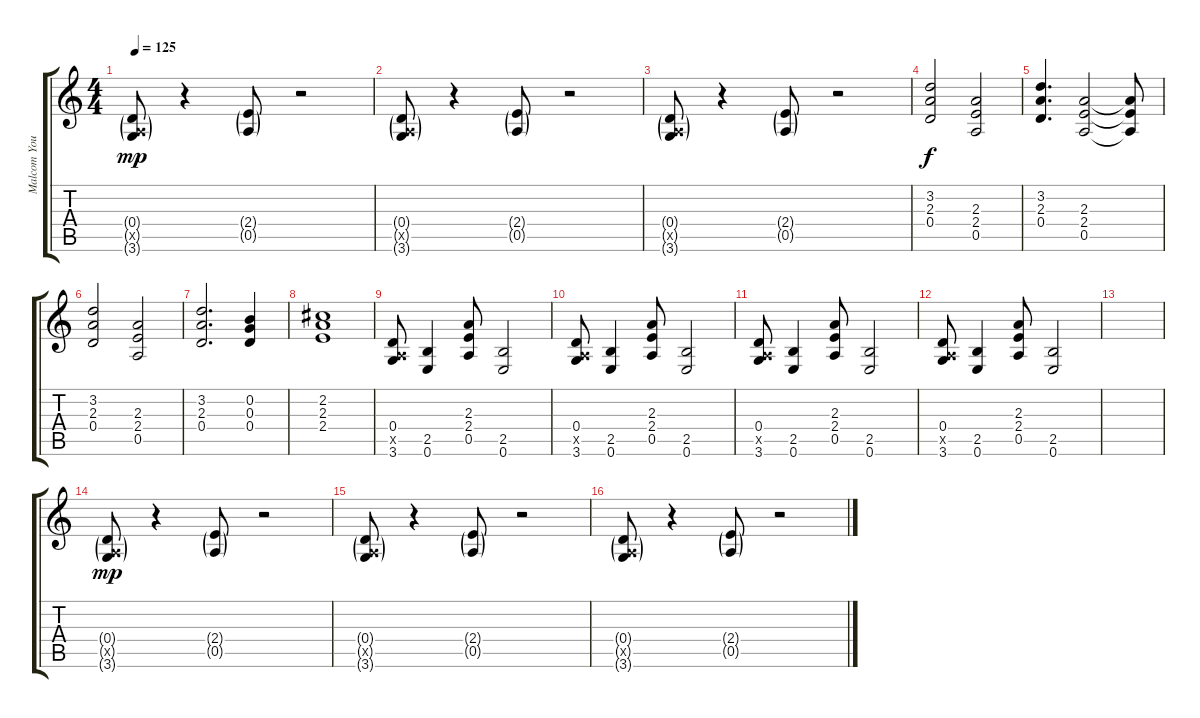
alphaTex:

\track ("Malcom Young" "Malcom You") {instrument distortionguitar}
\staff {score tabs}
\tuning (E4 B3 G3 D3 A2 E2) {hide}
\ts (4 4)
\tempo 125
\clef g2
\ks c
(0.4{g} 0.5{g x} 3.6{g}).8{dy mp} r.4 (2.4{g} 0.5{g}).8 r.2 |
(0.4{g} 0.5{g x} 3.6{g}).8 r.4 (2.4{g} 0.5{g}).8 r.2 |
(0.4{g} 0.5{g x} 3.6{g}).8 r.4 (2.4{g} 0.5{g}).8 r.2 |
(3.2 2.3 0.4).2{dy f} (2.3 2.4 0.5).2 |
(3.2 2.3 0.4).4{d} (2.3 2.4 0.5).2 (2.3{t} 2.4{t} 0.5{t}).8 |
(3.2 2.3 0.4).2 (2.3 2.4 0.5).2 |
(3.2 2.3 0.4).2{d} (0.2 0.3 0.4).4 |
(2.2 2.3 2.4).1 |
(0.4 0.5{x} 3.6).8 (2.5 0.6).4 (2.3 2.4 0.5).8 (2.5 0.6).2 |
(0.4 0.5{x} 3.6).8 (2.5 0.6).4 (2.3 2.4 0.5).8 (2.5 0.6).2 |
(0.4 0.5{x} 3.6).8 (2.5 0.6).4 (2.3 2.4 0.5).8 (2.5 0.6).2 |
(0.4 0.5{x} 3.6).8 (2.5 0.6).4 (2.3 2.4 0.5).8 (2.5 0.6).2 |
|
(0.4{g} 0.5{g x} 3.6{g}).8{dy mp} r.4 (2.4{g} 0.5{g}).8 r.2 |
(0.4{g} 0.5{g x} 3.6{g}).8 r.4 (2.4{g} 0.5{g}).8 r.2 |
(0.4{g} 0.5{g x} 3.6{g}).8 r.4 (2.4{g} 0.5{g}).8 r.2
